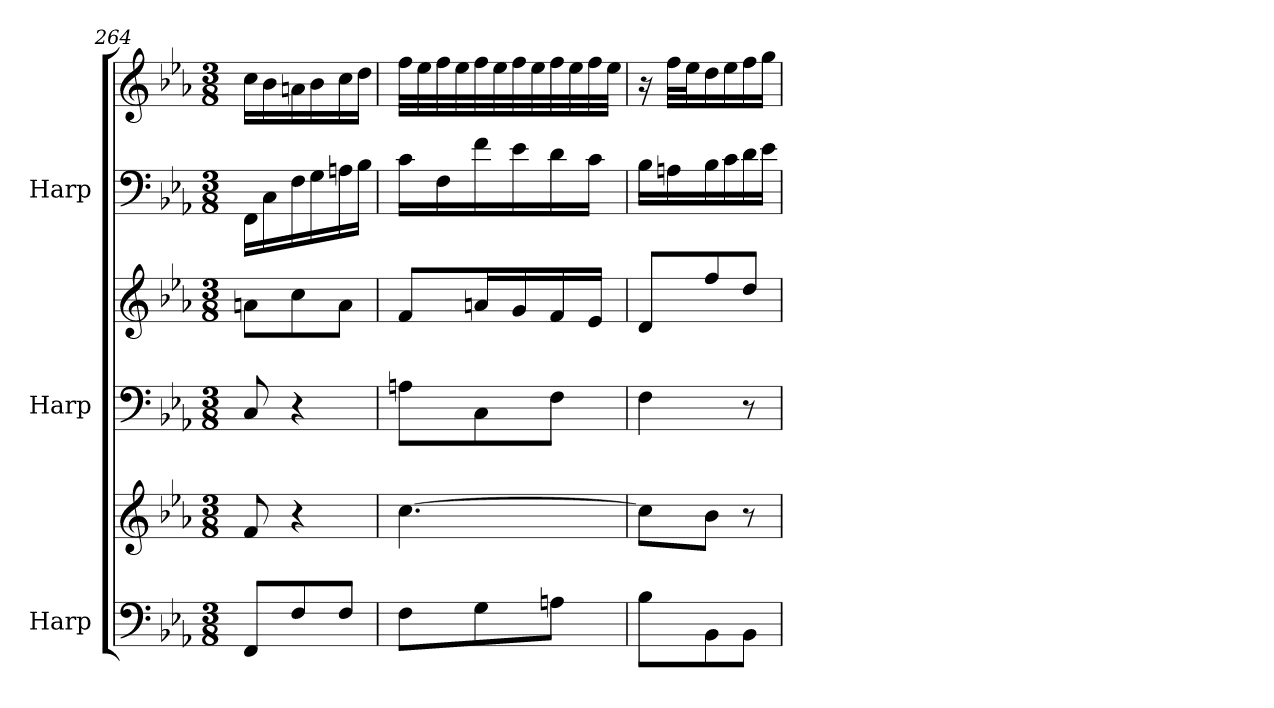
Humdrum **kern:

**kern	**kern	**kern	**kern	**kern	**kern
*part3	*part3	*part2	*part2	*part1	*part1
*staff6	*staff5	*staff4	*staff3	*staff2	*staff1
*I"Harp	*	*I"Harp	*	*I"Harp	*
*I'Hp	*	*I'Hp	*	*I'Hp	*
!!LO:LB:g=z
*clefF4	*clefG2	*clefF4	*clefG2	*clefF4	*clefG2
*k[b-e-a-]	*k[b-e-a-]	*k[b-e-a-]	*k[b-e-a-]	*k[b-e-a-]	*k[b-e-a-]
*M3/8	*M3/8	*M3/8	*M3/8	*M3/8	*M3/8
=264	=264	=264	=264	=264	=264
8FF/L	8f/	8C/	8an\L	16FF\LL	16cc\LL
.	.	.	.	16C\	16b-\
8F/	4r	4r	8cc\	16F\	16an\
.	.	.	.	16G\	16b-\
8F/J	.	.	8a\J	16An\	16cc\
.	.	.	.	16B-\JJ	16dd\JJ
=265	=265	=265	=265	=265	=265
8F\L	[4.cc\	8An\L	8f/L	16c\LL	32ff\LLL
.	.	.	.	.	32ee-\
.	.	.	.	16F\	32ff\
.	.	.	.	.	32ee-\
8G\	.	8C\	16an/L	16f\	32ff\
.	.	.	.	.	32ee-\
.	.	.	16g/	16e-\	32ff\
.	.	.	.	.	32ee-\
8An\J	.	8F\J	16f/	16d\	32ff\
.	.	.	.	.	32ee-\
.	.	.	16e-/JJ	16c\JJ	32ff\
.	.	.	.	.	32ee-\JJJ
=266	=266	=266	=266	=266	=266
8B-\L	8cc\L]	4F\	8d/L	16B-\LL	16r
.	.	.	.	16An\	32ff\LLL
.	.	.	.	.	32ee-\J
8BB-\	8b-\J	.	8ff/	16B-\	16dd\
.	.	.	.	16c\	16ee-\
8BB-\J	8r	8r	8dd/J	16d\	16ff\
.	.	.	.	16e-\JJ	16gg\JJ
=	=	=	=	=	=
*-	*-	*-	*-	*-	*-
